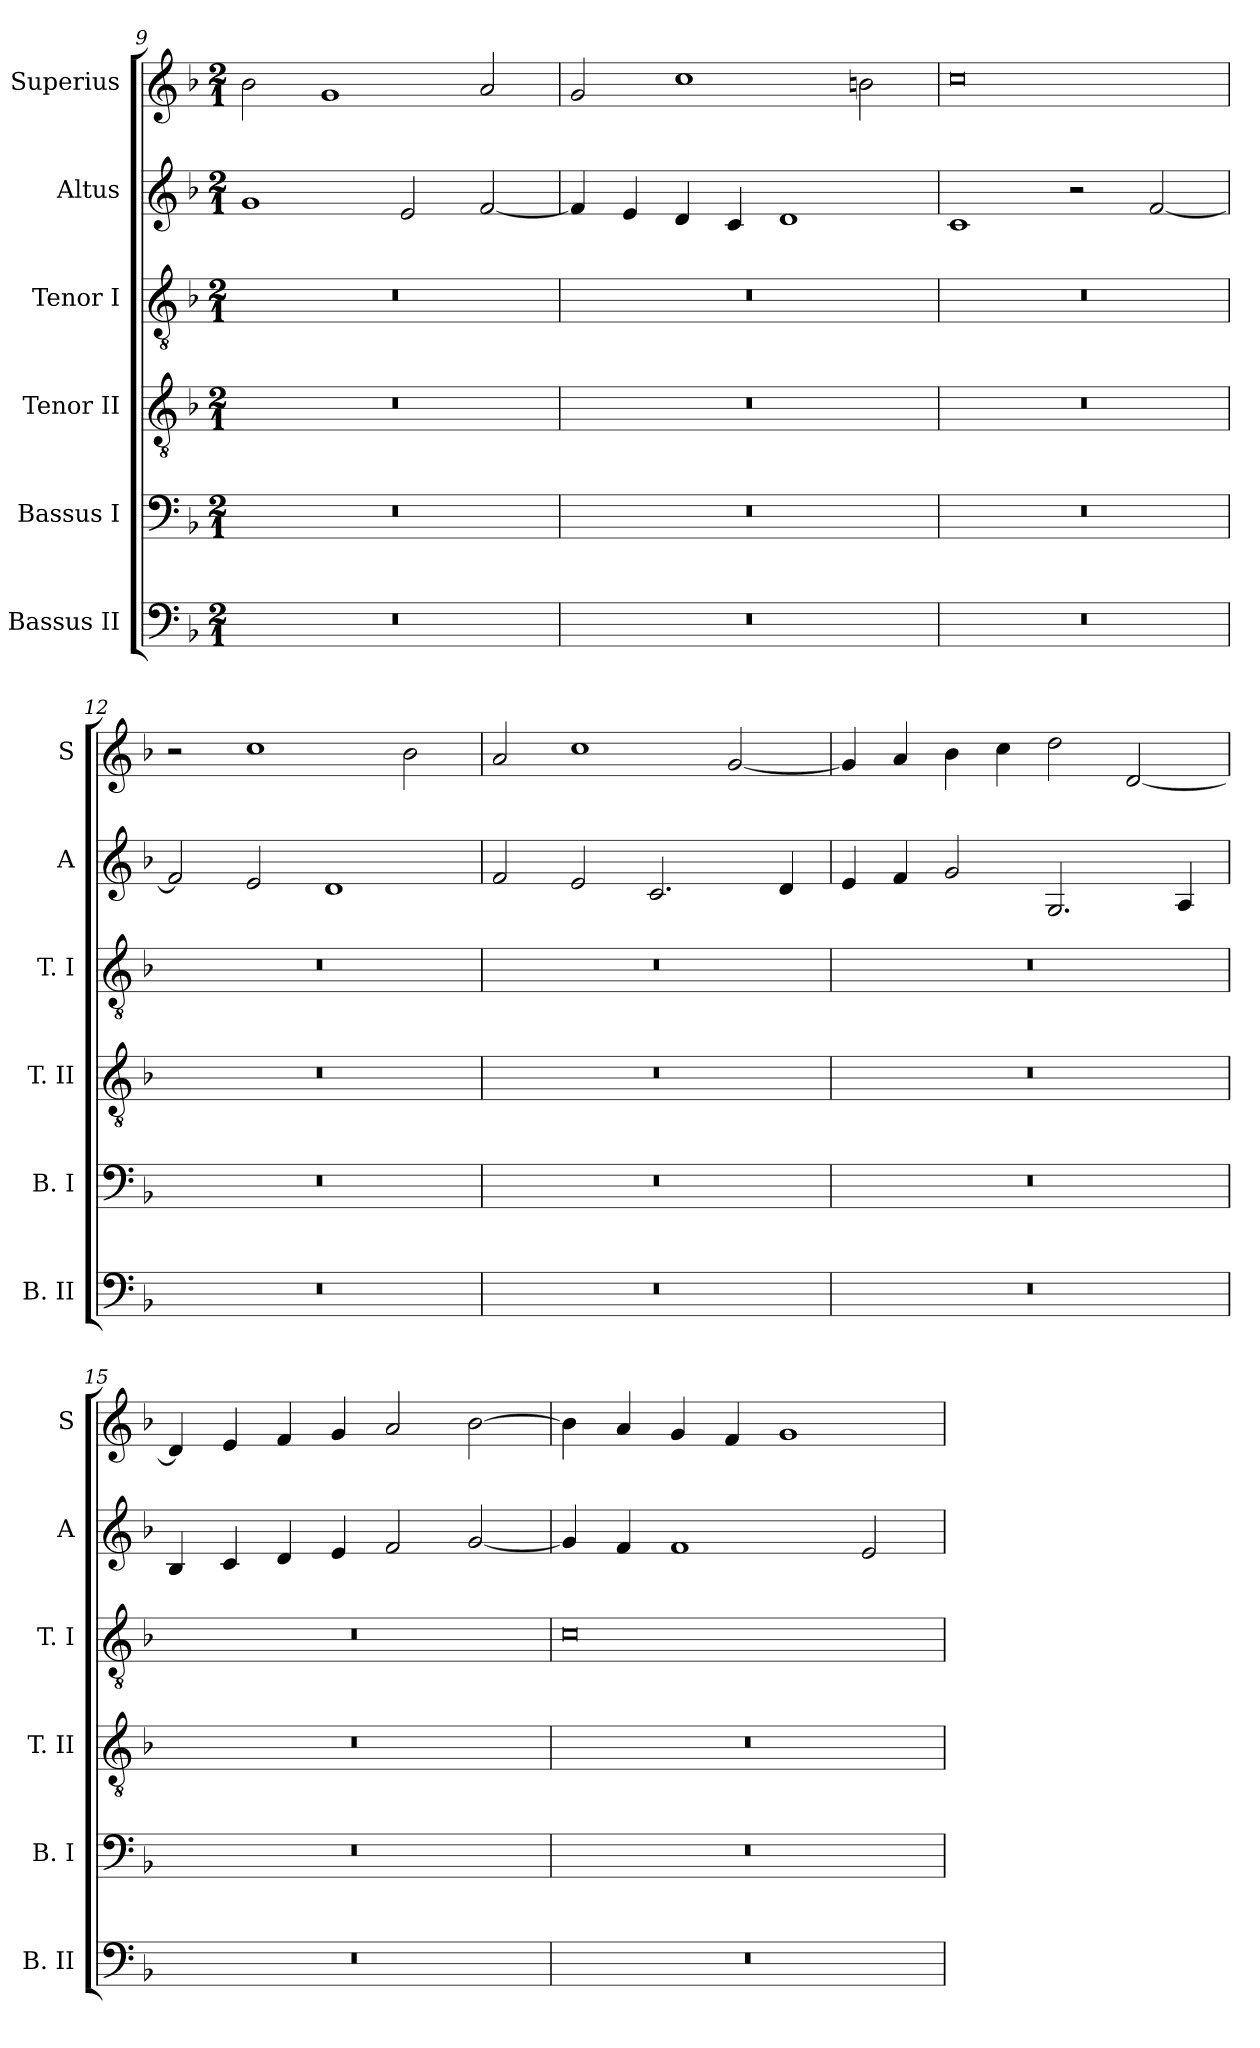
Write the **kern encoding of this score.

**kern	**kern	**kern	**kern	**kern	**kern
*part6	*part5	*part4	*part3	*part2	*part1
*staff6	*staff5	*staff4	*staff3	*staff2	*staff1
*I"Bassus II	*I"Bassus I	*I"Tenor II	*I"Tenor I	*I"Altus	*I"Superius
*I'B. II	*I'B. I	*I'T. II	*I'T. I	*I'A	*I'S
*clefF4	*clefF4	*clefGv2	*clefGv2	*clefG2	*clefG2
*k[b-]	*k[b-]	*k[b-]	*k[b-]	*k[b-]	*k[b-]
*F:	*F:	*F:	*F:	*F:	*F:
*M2/1	*M2/1	*M2/1	*M2/1	*M2/1	*M2/1
=9	=9	=9	=9	=9	=9
0r	0r	0r	0r	1g	2b-
.	.	.	.	.	1g
.	.	.	.	2e	.
.	.	.	.	[2f	2a
=10	=10	=10	=10	=10	=10
0r	0r	0r	0r	4f]	2g
.	.	.	.	4e	.
.	.	.	.	4d	1cc
.	.	.	.	4c	.
.	.	.	.	1d	.
.	.	.	.	.	2bn
=11	=11	=11	=11	=11	=11
0r	0r	0r	0r	1c	0cc
.	.	.	.	2r	.
.	.	.	.	[2f	.
=12	=12	=12	=12	=12	=12
0r	0r	0r	0r	2f]	2r
.	.	.	.	2e	1cc
.	.	.	.	1d	.
.	.	.	.	.	2b-
=13	=13	=13	=13	=13	=13
0r	0r	0r	0r	2f	2a
.	.	.	.	2e	1cc
.	.	.	.	2.c	.
.	.	.	.	.	[2g
.	.	.	.	4d	.
=14	=14	=14	=14	=14	=14
0r	0r	0r	0r	4e	4g]
.	.	.	.	4f	4a
.	.	.	.	2g	4b-
.	.	.	.	.	4cc
.	.	.	.	2.G	2dd
.	.	.	.	.	[2d
.	.	.	.	4A	.
=15	=15	=15	=15	=15	=15
0r	0r	0r	0r	4B-	4d]
.	.	.	.	4c	4e
.	.	.	.	4d	4f
.	.	.	.	4e	4g
.	.	.	.	2f	2a
.	.	.	.	[2g	[2b-
=16	=16	=16	=16	=16	=16
0r	0r	0r	0c	4g]	4b-]
.	.	.	.	4f	4a
.	.	.	.	1f	4g
.	.	.	.	.	4f
.	.	.	.	.	1g
.	.	.	.	2e	.
=	=	=	=	=	=
*-	*-	*-	*-	*-	*-
